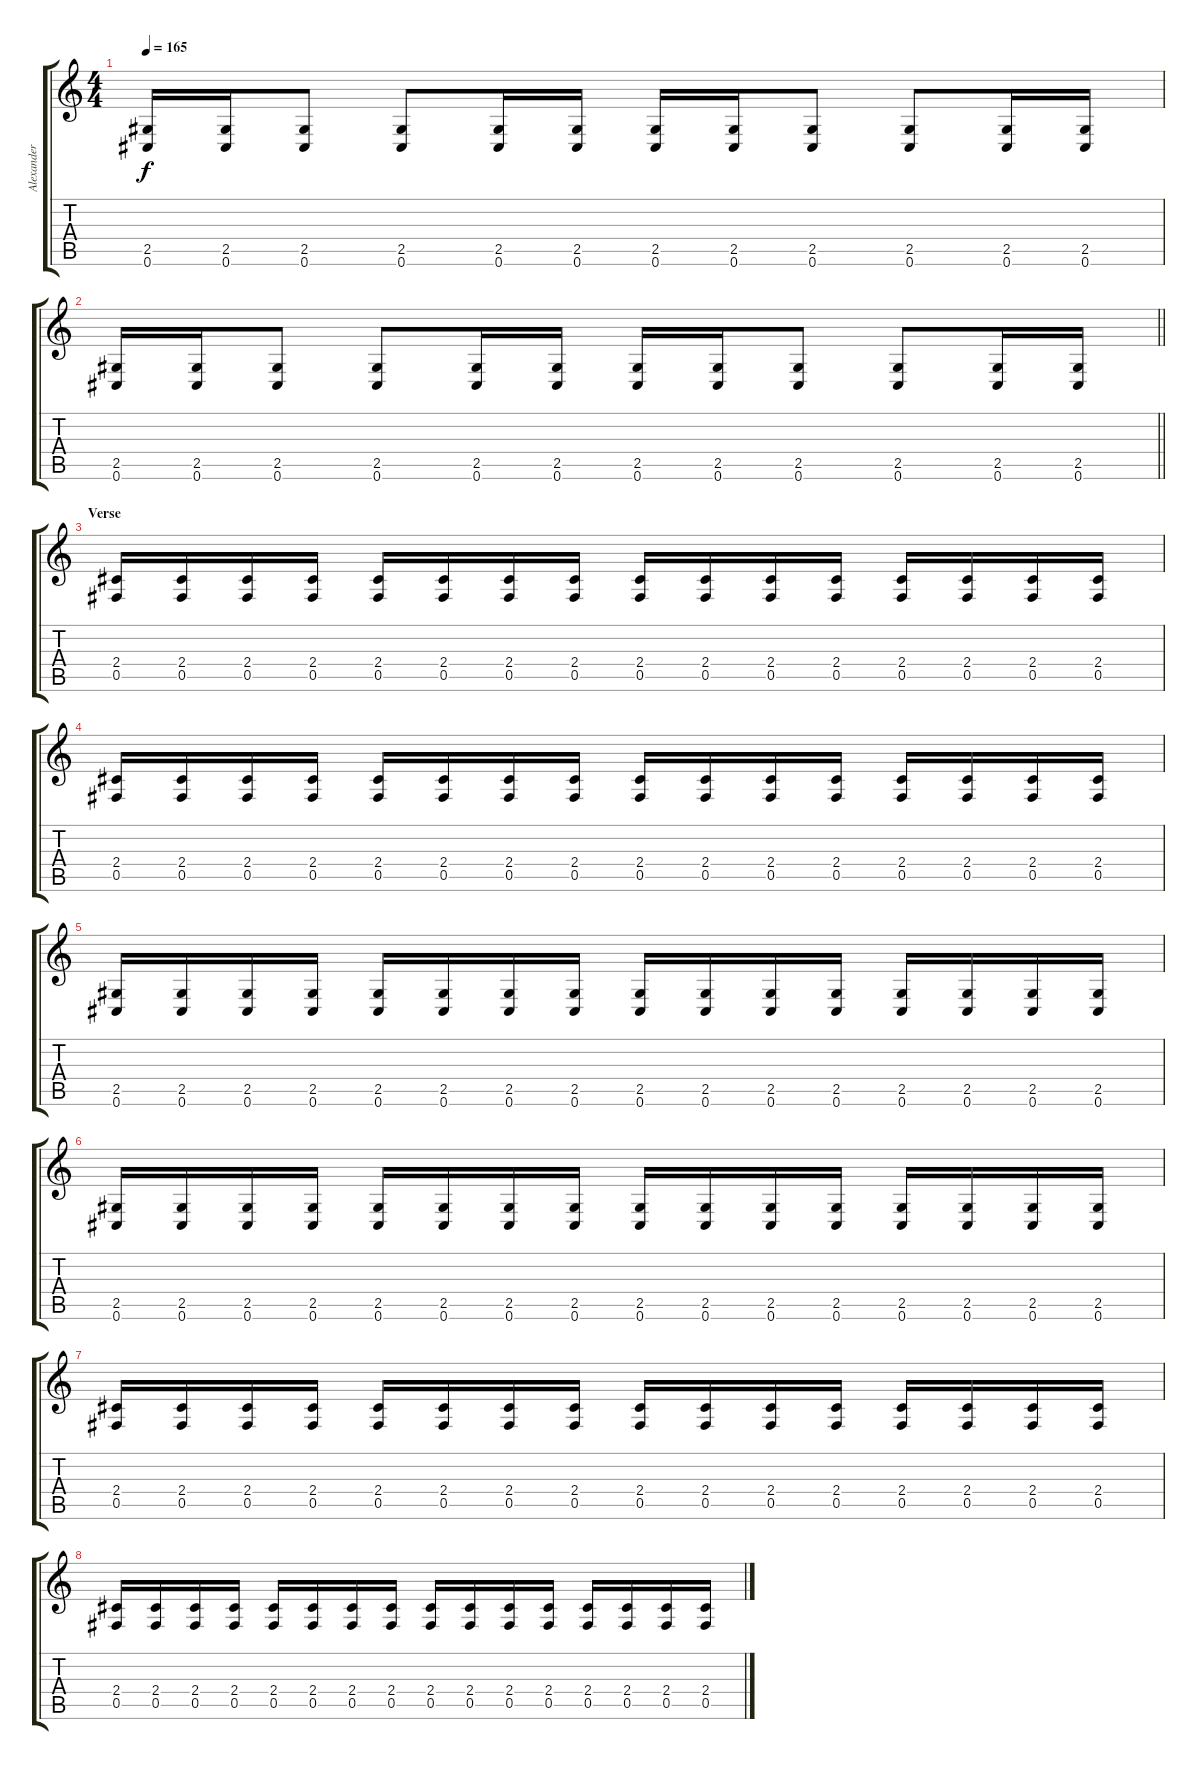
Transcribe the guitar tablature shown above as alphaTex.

\track ("Alexander Kuoppala" "Alexander ") {instrument distortionguitar}
\staff {score tabs}
\tuning (Db4 Ab3 E3 B2 Gb2 Db2) {hide}
\ts (4 4)
\tempo 165
\clef g2
\ks c
(2.5 0.6).16{dy f} (2.5 0.6).16 (2.5 0.6).8 (2.5 0.6).8 (2.5 0.6).16 (2.5 0.6).16 (2.5 0.6).16 (2.5 0.6).16 (2.5 0.6).8 (2.5 0.6).8 (2.5 0.6).16 (2.5 0.6).16 |
\barLineRight lightlight
(2.5 0.6).16 (2.5 0.6).16 (2.5 0.6).8 (2.5 0.6).8 (2.5 0.6).16 (2.5 0.6).16 (2.5 0.6).16 (2.5 0.6).16 (2.5 0.6).8 (2.5 0.6).8 (2.5 0.6).16 (2.5 0.6).16 |
\section ("" "Verse")
(2.4 0.5).16 (2.4 0.5).16 (2.4 0.5).16 (2.4 0.5).16 (2.4 0.5).16 (2.4 0.5).16 (2.4 0.5).16 (2.4 0.5).16 (2.4 0.5).16 (2.4 0.5).16 (2.4 0.5).16 (2.4 0.5).16 (2.4 0.5).16 (2.4 0.5).16 (2.4 0.5).16 (2.4 0.5).16 |
(2.4 0.5).16 (2.4 0.5).16 (2.4 0.5).16 (2.4 0.5).16 (2.4 0.5).16 (2.4 0.5).16 (2.4 0.5).16 (2.4 0.5).16 (2.4 0.5).16 (2.4 0.5).16 (2.4 0.5).16 (2.4 0.5).16 (2.4 0.5).16 (2.4 0.5).16 (2.4 0.5).16 (2.4 0.5).16 |
(2.5 0.6).16 (2.5 0.6).16 (2.5 0.6).16 (2.5 0.6).16 (2.5 0.6).16 (2.5 0.6).16 (2.5 0.6).16 (2.5 0.6).16 (2.5 0.6).16 (2.5 0.6).16 (2.5 0.6).16 (2.5 0.6).16 (2.5 0.6).16 (2.5 0.6).16 (2.5 0.6).16 (2.5 0.6).16 |
(2.5 0.6).16 (2.5 0.6).16 (2.5 0.6).16 (2.5 0.6).16 (2.5 0.6).16 (2.5 0.6).16 (2.5 0.6).16 (2.5 0.6).16 (2.5 0.6).16 (2.5 0.6).16 (2.5 0.6).16 (2.5 0.6).16 (2.5 0.6).16 (2.5 0.6).16 (2.5 0.6).16 (2.5 0.6).16 |
(2.4 0.5).16 (2.4 0.5).16 (2.4 0.5).16 (2.4 0.5).16 (2.4 0.5).16 (2.4 0.5).16 (2.4 0.5).16 (2.4 0.5).16 (2.4 0.5).16 (2.4 0.5).16 (2.4 0.5).16 (2.4 0.5).16 (2.4 0.5).16 (2.4 0.5).16 (2.4 0.5).16 (2.4 0.5).16 |
(2.4 0.5).16 (2.4 0.5).16 (2.4 0.5).16 (2.4 0.5).16 (2.4 0.5).16 (2.4 0.5).16 (2.4 0.5).16 (2.4 0.5).16 (2.4 0.5).16 (2.4 0.5).16 (2.4 0.5).16 (2.4 0.5).16 (2.4 0.5).16 (2.4 0.5).16 (2.4 0.5).16 (2.4 0.5).16
